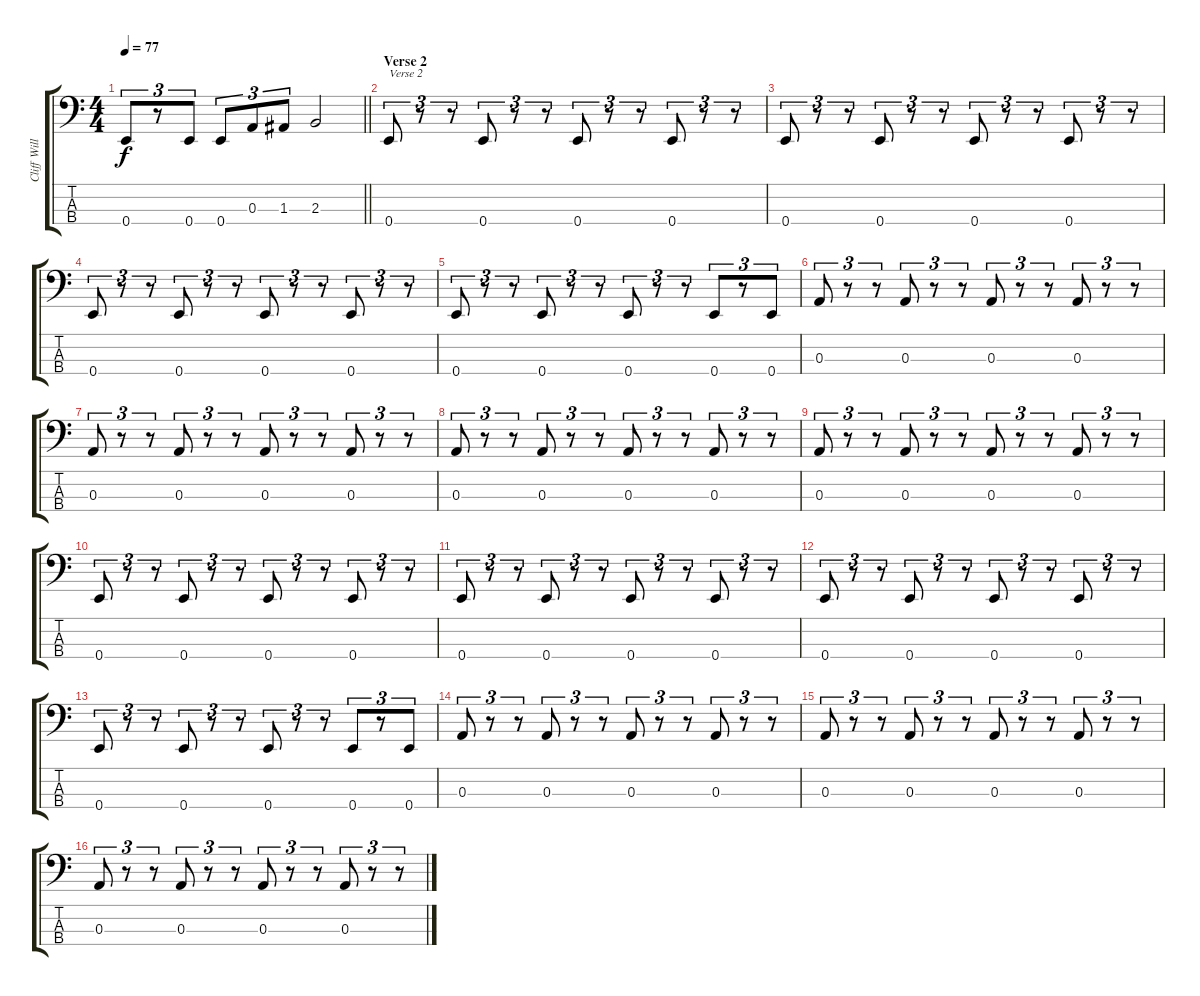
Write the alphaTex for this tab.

\track ("Cliff Williams" "Cliff Will") {instrument electricbassfinger}
\staff {score tabs}
\tuning (G2 D2 A1 E1) {hide}
\ts (4 4)
\tempo 77
\clef f4
\barLineRight lightlight
\ks c
0.4.8{tu (3 2) dy f} r.8{tu (3 2)} 0.4.8{tu (3 2)} 0.4.8{tu (3 2)} 0.3.8{tu (3 2)} 1.3.8{tu (3 2)} 2.3.2 |
\section ("" "Verse 2")
0.4.8{tu (3 2) txt "Verse 2"} r.8{tu (3 2)} r.8{tu (3 2)} 0.4.8{tu (3 2)} r.8{tu (3 2)} r.8{tu (3 2)} 0.4.8{tu (3 2)} r.8{tu (3 2)} r.8{tu (3 2)} 0.4.8{tu (3 2)} r.8{tu (3 2)} r.8{tu (3 2)} |
0.4.8{tu (3 2)} r.8{tu (3 2)} r.8{tu (3 2)} 0.4.8{tu (3 2)} r.8{tu (3 2)} r.8{tu (3 2)} 0.4.8{tu (3 2)} r.8{tu (3 2)} r.8{tu (3 2)} 0.4.8{tu (3 2)} r.8{tu (3 2)} r.8{tu (3 2)} |
0.4.8{tu (3 2)} r.8{tu (3 2)} r.8{tu (3 2)} 0.4.8{tu (3 2)} r.8{tu (3 2)} r.8{tu (3 2)} 0.4.8{tu (3 2)} r.8{tu (3 2)} r.8{tu (3 2)} 0.4.8{tu (3 2)} r.8{tu (3 2)} r.8{tu (3 2)} |
0.4.8{tu (3 2)} r.8{tu (3 2)} r.8{tu (3 2)} 0.4.8{tu (3 2)} r.8{tu (3 2)} r.8{tu (3 2)} 0.4.8{tu (3 2)} r.8{tu (3 2)} r.8{tu (3 2)} 0.4.8{tu (3 2)} r.8{tu (3 2)} 0.4.8{tu (3 2)} |
0.3.8{tu (3 2)} r.8{tu (3 2)} r.8{tu (3 2)} 0.3.8{tu (3 2)} r.8{tu (3 2)} r.8{tu (3 2)} 0.3.8{tu (3 2)} r.8{tu (3 2)} r.8{tu (3 2)} 0.3.8{tu (3 2)} r.8{tu (3 2)} r.8{tu (3 2)} |
0.3.8{tu (3 2)} r.8{tu (3 2)} r.8{tu (3 2)} 0.3.8{tu (3 2)} r.8{tu (3 2)} r.8{tu (3 2)} 0.3.8{tu (3 2)} r.8{tu (3 2)} r.8{tu (3 2)} 0.3.8{tu (3 2)} r.8{tu (3 2)} r.8{tu (3 2)} |
0.3.8{tu (3 2)} r.8{tu (3 2)} r.8{tu (3 2)} 0.3.8{tu (3 2)} r.8{tu (3 2)} r.8{tu (3 2)} 0.3.8{tu (3 2)} r.8{tu (3 2)} r.8{tu (3 2)} 0.3.8{tu (3 2)} r.8{tu (3 2)} r.8{tu (3 2)} |
0.3.8{tu (3 2)} r.8{tu (3 2)} r.8{tu (3 2)} 0.3.8{tu (3 2)} r.8{tu (3 2)} r.8{tu (3 2)} 0.3.8{tu (3 2)} r.8{tu (3 2)} r.8{tu (3 2)} 0.3.8{tu (3 2)} r.8{tu (3 2)} r.8{tu (3 2)} |
0.4.8{tu (3 2)} r.8{tu (3 2)} r.8{tu (3 2)} 0.4.8{tu (3 2)} r.8{tu (3 2)} r.8{tu (3 2)} 0.4.8{tu (3 2)} r.8{tu (3 2)} r.8{tu (3 2)} 0.4.8{tu (3 2)} r.8{tu (3 2)} r.8{tu (3 2)} |
0.4.8{tu (3 2)} r.8{tu (3 2)} r.8{tu (3 2)} 0.4.8{tu (3 2)} r.8{tu (3 2)} r.8{tu (3 2)} 0.4.8{tu (3 2)} r.8{tu (3 2)} r.8{tu (3 2)} 0.4.8{tu (3 2)} r.8{tu (3 2)} r.8{tu (3 2)} |
0.4.8{tu (3 2)} r.8{tu (3 2)} r.8{tu (3 2)} 0.4.8{tu (3 2)} r.8{tu (3 2)} r.8{tu (3 2)} 0.4.8{tu (3 2)} r.8{tu (3 2)} r.8{tu (3 2)} 0.4.8{tu (3 2)} r.8{tu (3 2)} r.8{tu (3 2)} |
0.4.8{tu (3 2)} r.8{tu (3 2)} r.8{tu (3 2)} 0.4.8{tu (3 2)} r.8{tu (3 2)} r.8{tu (3 2)} 0.4.8{tu (3 2)} r.8{tu (3 2)} r.8{tu (3 2)} 0.4.8{tu (3 2)} r.8{tu (3 2)} 0.4.8{tu (3 2)} |
0.3.8{tu (3 2)} r.8{tu (3 2)} r.8{tu (3 2)} 0.3.8{tu (3 2)} r.8{tu (3 2)} r.8{tu (3 2)} 0.3.8{tu (3 2)} r.8{tu (3 2)} r.8{tu (3 2)} 0.3.8{tu (3 2)} r.8{tu (3 2)} r.8{tu (3 2)} |
0.3.8{tu (3 2)} r.8{tu (3 2)} r.8{tu (3 2)} 0.3.8{tu (3 2)} r.8{tu (3 2)} r.8{tu (3 2)} 0.3.8{tu (3 2)} r.8{tu (3 2)} r.8{tu (3 2)} 0.3.8{tu (3 2)} r.8{tu (3 2)} r.8{tu (3 2)} |
0.3.8{tu (3 2)} r.8{tu (3 2)} r.8{tu (3 2)} 0.3.8{tu (3 2)} r.8{tu (3 2)} r.8{tu (3 2)} 0.3.8{tu (3 2)} r.8{tu (3 2)} r.8{tu (3 2)} 0.3.8{tu (3 2)} r.8{tu (3 2)} r.8{tu (3 2)}
